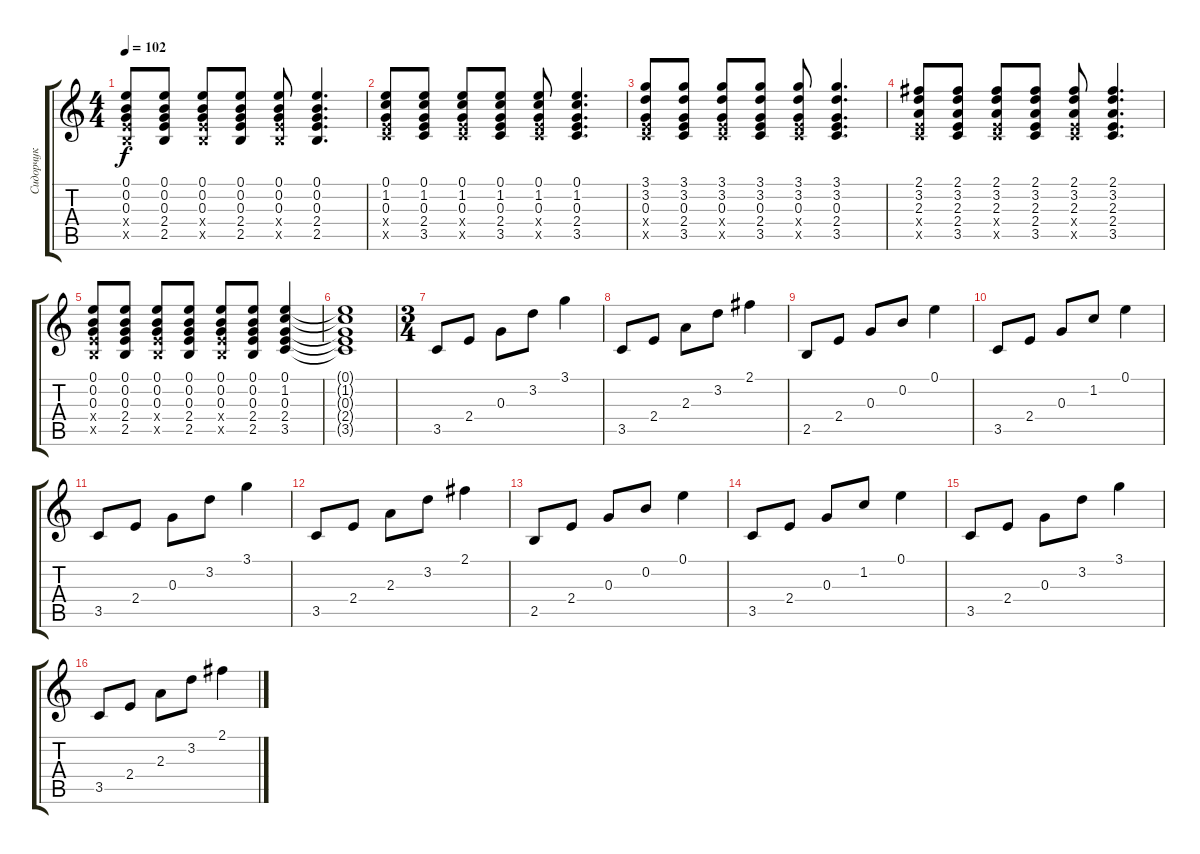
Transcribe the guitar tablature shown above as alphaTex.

\track ("Сидорчук" "Сидорчук") {instrument acousticguitarsteel}
\staff {score tabs}
\tuning (E4 B3 G3 D3 A2 E2) {hide}
\ts (4 4)
\tempo 102
\clef g2
\ks c
(0.1 0.2 0.3 2.4{x} 2.5{x}).8{dy f} (0.1 0.2 0.3 2.4 2.5).8 (0.1 0.2 0.3 2.4{x} 2.5{x}).8 (0.1 0.2 0.3 2.4 2.5).8 (0.1 0.2 0.3 2.4{x} 2.5{x}).8 (0.1 0.2 0.3 2.4 2.5).4{d} |
(0.1 1.2 0.3 2.4{x} 3.5{x}).8 (0.1 1.2 0.3 2.4 3.5).8 (0.1 1.2 0.3 2.4{x} 3.5{x}).8 (0.1 1.2 0.3 2.4 3.5).8 (0.1 1.2 0.3 2.4{x} 3.5{x}).8 (0.1 1.2 0.3 2.4 3.5).4{d} |
(3.1 3.2 0.3 2.4{x} 3.5{x}).8 (3.1 3.2 0.3 2.4 3.5).8 (3.1 3.2 0.3 2.4{x} 3.5{x}).8 (3.1 3.2 0.3 2.4 3.5).8 (3.1 3.2 0.3 2.4{x} 3.5{x}).8 (3.1 3.2 0.3 2.4 3.5).4{d} |
(2.1 3.2 2.3 2.4{x} 3.5{x}).8 (2.1 3.2 2.3 2.4 3.5).8 (2.1 3.2 2.3 2.4{x} 3.5{x}).8 (2.1 3.2 2.3 2.4 3.5).8 (2.1 3.2 2.3 2.4{x} 3.5{x}).8 (2.1 3.2 2.3 2.4 3.5).4{d} |
(0.1 0.2 0.3 2.4{x} 2.5{x}).8 (0.1 0.2 0.3 2.4 2.5).8 (0.1 0.2 0.3 2.4{x} 2.5{x}).8 (0.1 0.2 0.3 2.4 2.5).8 (0.1 0.2 0.3 2.4{x} 2.5{x}).8 (0.1 0.2 0.3 2.4 2.5).8 (0.1 1.2 0.3 2.4 3.5).4 |
(0.1{t} 1.2{t} 0.3{t} 2.4{t} 3.5{t}).1 |
\ts (3 4)
3.5.8 2.4.8 0.3.8 3.2.8 3.1.4 |
3.5.8 2.4.8 2.3.8 3.2.8 2.1.4 |
2.5.8 2.4.8 0.3.8 0.2.8 0.1.4 |
3.5.8 2.4.8 0.3.8 1.2.8 0.1.4 |
3.5.8 2.4.8 0.3.8 3.2.8 3.1.4 |
3.5.8 2.4.8 2.3.8 3.2.8 2.1.4 |
2.5.8 2.4.8 0.3.8 0.2.8 0.1.4 |
3.5.8 2.4.8 0.3.8 1.2.8 0.1.4 |
3.5.8 2.4.8 0.3.8 3.2.8 3.1.4 |
3.5.8 2.4.8 2.3.8 3.2.8 2.1.4
